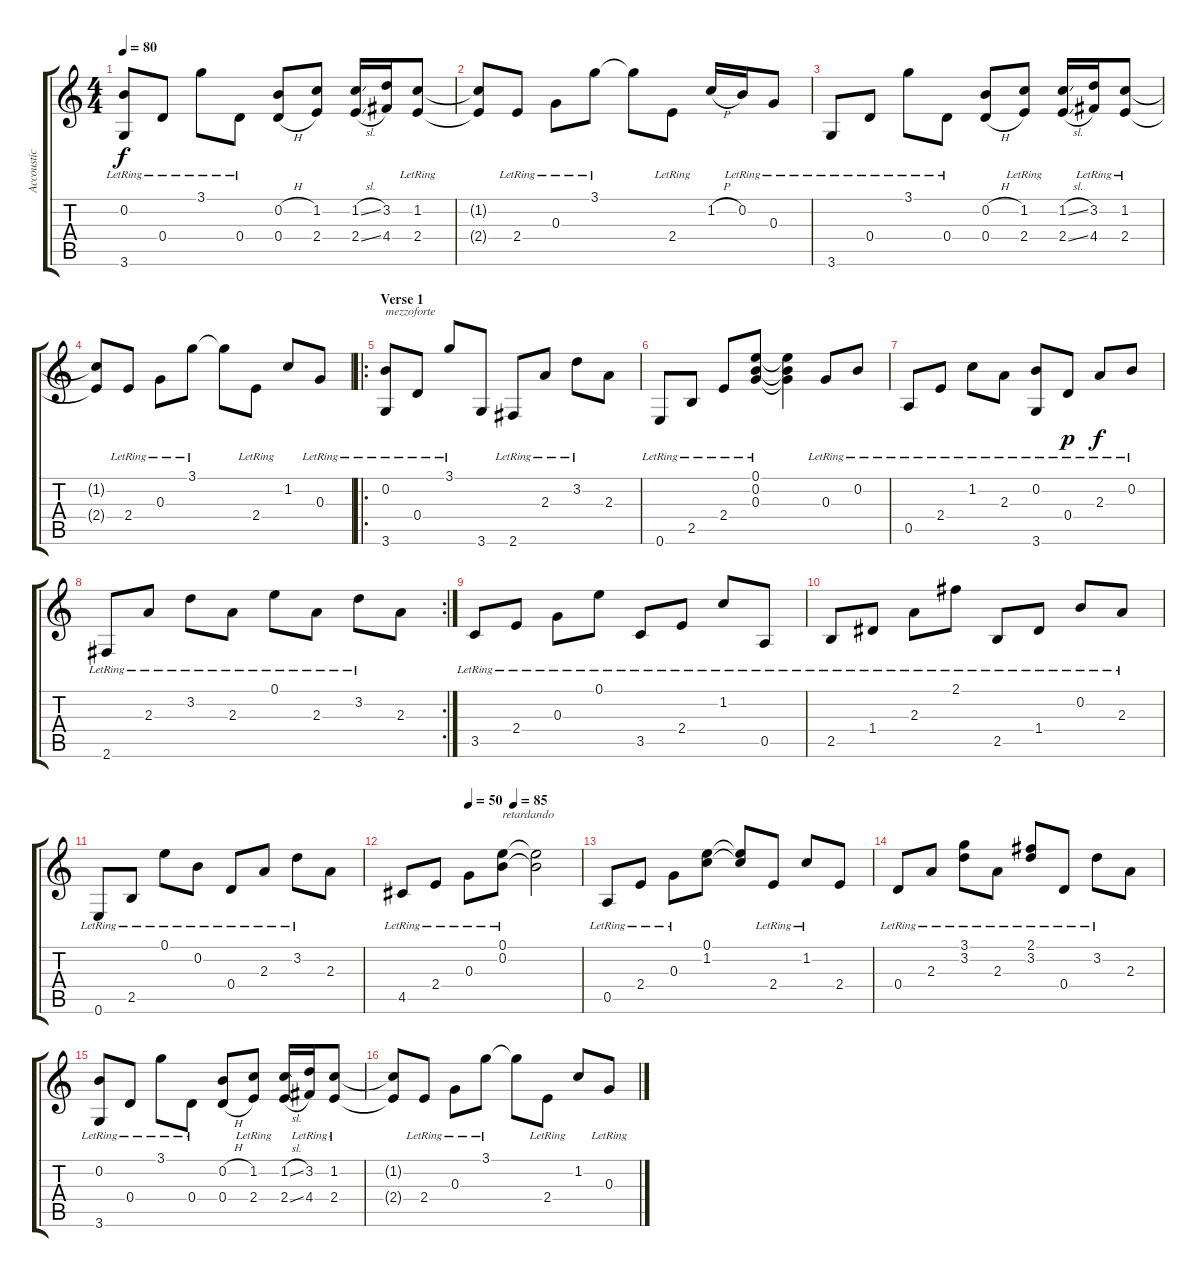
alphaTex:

\track ("Accoustic Guitar 1" "Accoustic ") {instrument acousticguitarsteel}
\staff {score tabs}
\tuning (E4 B3 G3 D3 A2 E2) {hide}
\ts (4 4)
\tempo 80
\clef g2
\ks c
(0.2 3.6{lr}).8{dy f instrument acousticguitarsteel} 0.4{lr}.8 3.1{lr}.8 0.4{lr}.8 (0.2{h} 0.4{h}).8 (1.2 2.4).8 (1.2{sl} 2.4{sl}).16 (3.2 4.4).16 (1.2{lr} 2.4{lr}).8 |
(1.2{t} 2.4{t}).8 2.4{lr}.8 0.3{lr}.8 3.1{lr}.8 3.1{t}.8 2.4{lr}.8 1.2{h}.16 0.2{lr}.16 0.3{lr}.8 |
3.6{lr}.8 0.4{lr}.8 3.1{lr}.8 0.4{lr}.8 (0.2{h} 0.4{h}).8 (1.2{lr} 2.4{lr}).8 (1.2{sl} 2.4{sl}).16 (3.2{lr} 4.4{lr}).16 (1.2{lr} 2.4{lr}).8 |
(1.2{t} 2.4{t}).8 2.4{lr}.8 0.3{lr}.8 3.1{lr}.8 3.1{t}.8 2.4{lr}.8 1.2.8 0.3{lr}.8 |
\ro
\section ("" "Verse 1")
(0.2{lr} 3.6{lr}).8{txt "mezzoforte"} 0.4{lr}.8 3.1{lr}.8 3.6.8 2.6{lr}.8 2.3{lr}.8 3.2{lr}.8 2.3.8 |
0.6{lr}.8 2.5{lr}.8 2.4{lr}.8 (0.1 0.2{lr} 0.3{lr}).8 (0.1{t} 0.2{t} 0.3{t}).4 0.3{lr}.8 0.2{lr}.8 |
0.5{lr}.8 2.4{lr}.8 1.2{lr}.8 2.3{lr}.8 (0.2{lr} 3.6{lr}).8 0.4{lr}.8{dy p} 2.3{lr}.8{dy f} 0.2{lr}.8 |
\rc 2
2.6{lr}.8 2.3{lr}.8 3.2{lr}.8 2.3{lr}.8 0.1{lr}.8 2.3{lr}.8 3.2{lr}.8 2.3.8 |
3.5{lr}.8 2.4{lr}.8 0.3{lr}.8 0.1{lr}.8 3.5{lr}.8 2.4{lr}.8 1.2{lr}.8 0.5{lr}.8 |
2.5{lr}.8 1.4{lr}.8 2.3{lr}.8 2.1{lr}.8 2.5{lr}.8 1.4{lr}.8 0.2{lr}.8 2.3{lr}.8 |
0.6{lr}.8 2.5{lr}.8 0.1{lr}.8 0.2{lr}.8 0.4{lr}.8 2.3{lr}.8 3.2{lr}.8 2.3.8 |
\tempo (50 0.375)
\tempo (85 0.625)
4.5{lr}.8 2.4{lr}.8 0.3{lr}.8 (0.1{lr} 0.2{lr}).8{txt "retardando"} (0.1{t} 0.2{t}).2 |
0.5{lr}.8 2.4{lr}.8 0.3{lr}.8 (0.1 1.2).8 (0.1{t} 1.2{t}).8 2.4{lr}.8 1.2{lr}.8 2.4.8 |
0.4{lr}.8 2.3{lr}.8 (3.1{lr} 3.2{lr}).8 2.3{lr}.8 (2.1{lr} 3.2{lr}).8 0.4{lr}.8 3.2{lr}.8 2.3.8 |
(0.2{lr} 3.6{lr}).8 0.4{lr}.8 3.1{lr}.8 0.4{lr}.8 (0.2{h} 0.4{h}).8 (1.2{lr} 2.4{lr}).8 (1.2{sl} 2.4{sl}).16 (3.2{lr} 4.4{lr}).16 (1.2{lr} 2.4{lr}).8 |
(1.2{t} 2.4{t}).8 2.4{lr}.8 0.3{lr}.8 3.1{lr}.8 3.1{t}.8 2.4{lr}.8 1.2.8 0.3{lr}.8
